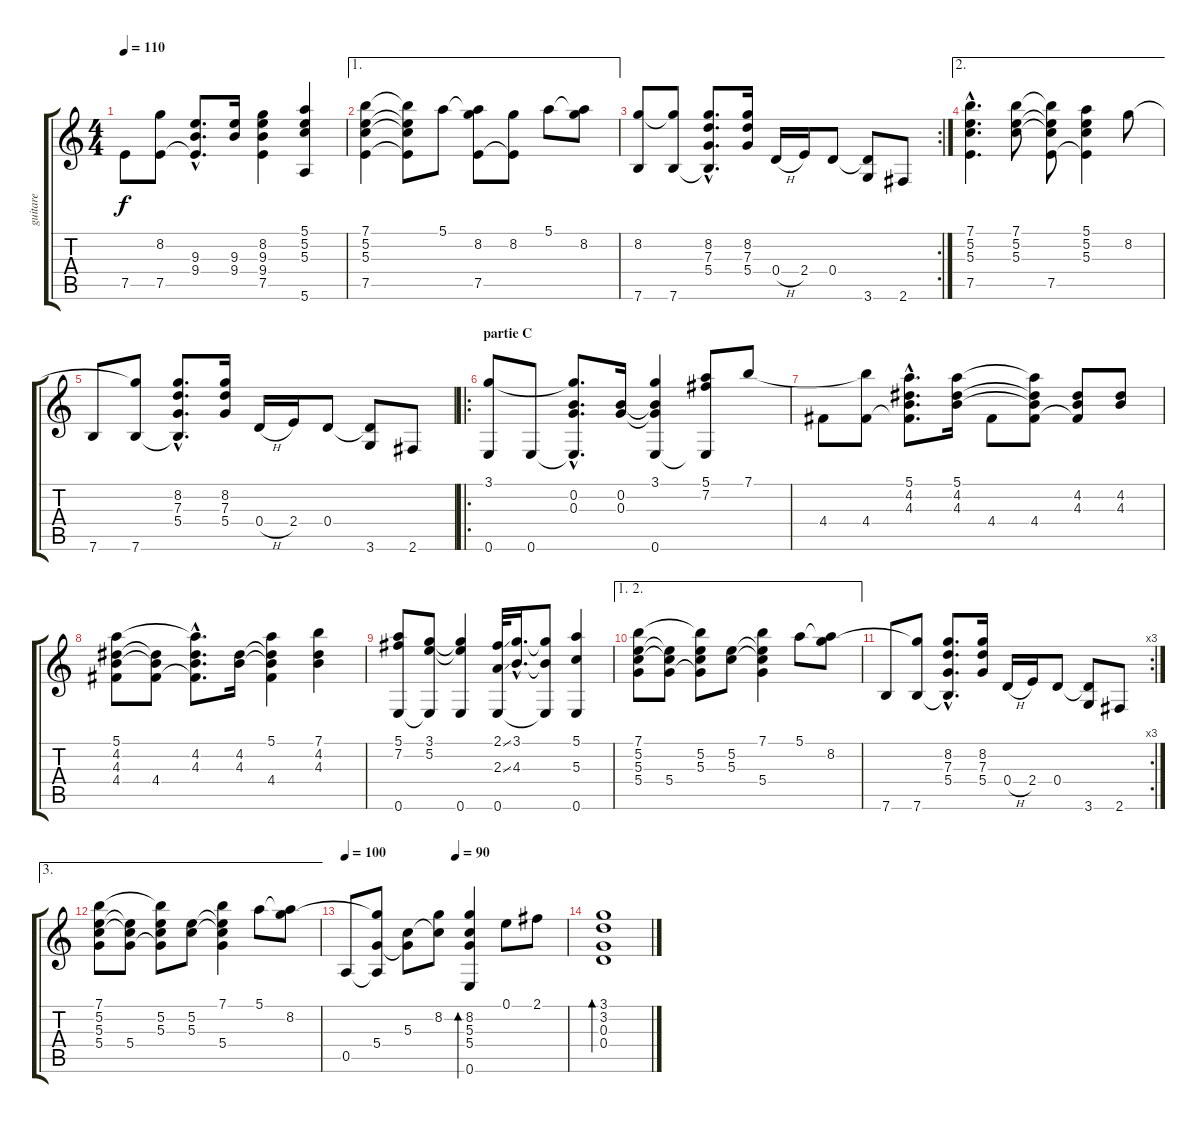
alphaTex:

\track ("guitare" "guitare") {instrument acousticguitarsteel}
\staff {score tabs}
\tuning (E4 B3 G3 D3 A2 E2) {hide}
\ts (4 4)
\tempo 110
\clef g2
\ks c
7.5.8{dy f} (8.2{t} 7.5).8 (9.3{hac} 9.4{hac} 7.5{hac t}).8{d} (9.3 9.4).16 (8.2 9.3 9.4 7.5).4 (5.1 5.2 5.3 5.6).4 |
\ae 1
(7.1 5.2 5.3 7.5).4 (7.1{t} 5.2{t} 5.3{t} 7.5{t}).8 5.1.8 (5.1{t} 8.2 7.5).8 (8.2 7.5{t}).8 5.1.8 (5.1{t} 8.2).8 |
\rc 2
(8.2 7.6).8 (8.2{t} 7.6).8 (8.2{hac} 7.3{hac} 5.4{hac} 7.6{hac t}).8{d} (8.2 7.3 5.4).16 0.4{h}.16 2.4.16 0.4.8 (0.4{t} 3.6).8 2.6.8 |
\ae 2
(7.1{hac} 5.2{hac} 5.3{hac} 7.5{hac}).4{d} (7.1 5.2 5.3).8 (7.1{t} 5.2{t} 5.3{t} 7.5).8 (5.1 5.2 5.3 7.5{t}).4 8.2.8 |
7.6.8 (8.2{t} 7.6).8 (8.2{hac} 7.3{hac} 5.4{hac} 7.6{hac t}).8{d} (8.2 7.3 5.4).16 0.4{h}.16 2.4.16 0.4.8 (0.4{t} 3.6).8 2.6.8 |
\ro
\section ("" "partie C")
(3.1 0.6).8 0.6.8 (3.1{hac t} 0.2{hac} 0.3{hac} 0.6{hac t}).8{d} (0.2 0.3).16 (3.1 0.2{t} 0.3{t} 0.6).4 (5.1 7.2 0.6{t}).8 7.1.8 |
4.4.8 (7.1{t} 4.4).8 (5.1{hac} 4.2{hac} 4.3{hac} 4.4{hac t}).8{d} (5.1 4.2 4.3).16 4.4.8 (5.1{t} 4.2{t} 4.3{t} 4.4).8 (4.2 4.3 4.4{t}).8 (4.2 4.3).8 |
(5.1 4.2 4.3 4.4).8 (4.2{t} 4.3{t} 4.4).8 (5.1{hac t} 4.2{hac} 4.3{hac} 4.4{hac t}).8{d} (4.2 4.3).16 (5.1 4.2{t} 4.3{t} 4.4).4 (7.1 4.2 4.3).4 |
(5.1 7.2 0.6).8 (3.1 5.2 0.6{t}).8 (3.1{t} 5.2{t} 0.6).4 (2.1{ss} 2.3{ss} 0.6).32 (3.1{hac} 4.3{hac}).16{d} (3.1{t} 4.3{t} 0.6{t}).8 (5.1 5.3 0.6).4 |
\ae (1 2)
(7.1 5.2 5.3 5.4).8 (5.2{t} 5.3{t} 5.4).8 (7.1{t} 5.2 5.3 5.4{t}).8 (5.2 5.3).8 (7.1 5.2{t} 5.3{t} 5.4).4 5.1.8 (5.1{t} 8.2).8 |
\rc 3
7.6.8 (8.2{t} 7.6).8 (8.2{hac} 7.3{hac} 5.4{hac} 7.6{hac t}).8{d} (8.2 7.3 5.4).16 0.4{h}.16 2.4.16 0.4.8 (0.4{t} 3.6).8 2.6.8 |
\ae 3
(7.1 5.2 5.3 5.4).8 (5.2{t} 5.3{t} 5.4).8 (7.1{t} 5.2 5.3 5.4{t}).8 (5.2 5.3).8 (7.1 5.2{t} 5.3{t} 5.4).4 5.1.8 (5.1{t} 8.2).8 |
\tempo 100
\tempo (90 0.5)
0.5.8 (8.2{t} 5.4 0.5{t}).8 (5.3 5.4{t}).8 (8.2 5.3{t}).8 (8.2 5.3 5.4 0.6).4{bd 240} 0.1.8 2.1.8 |
(3.1 3.2 0.3 0.4).1{bd 240}
